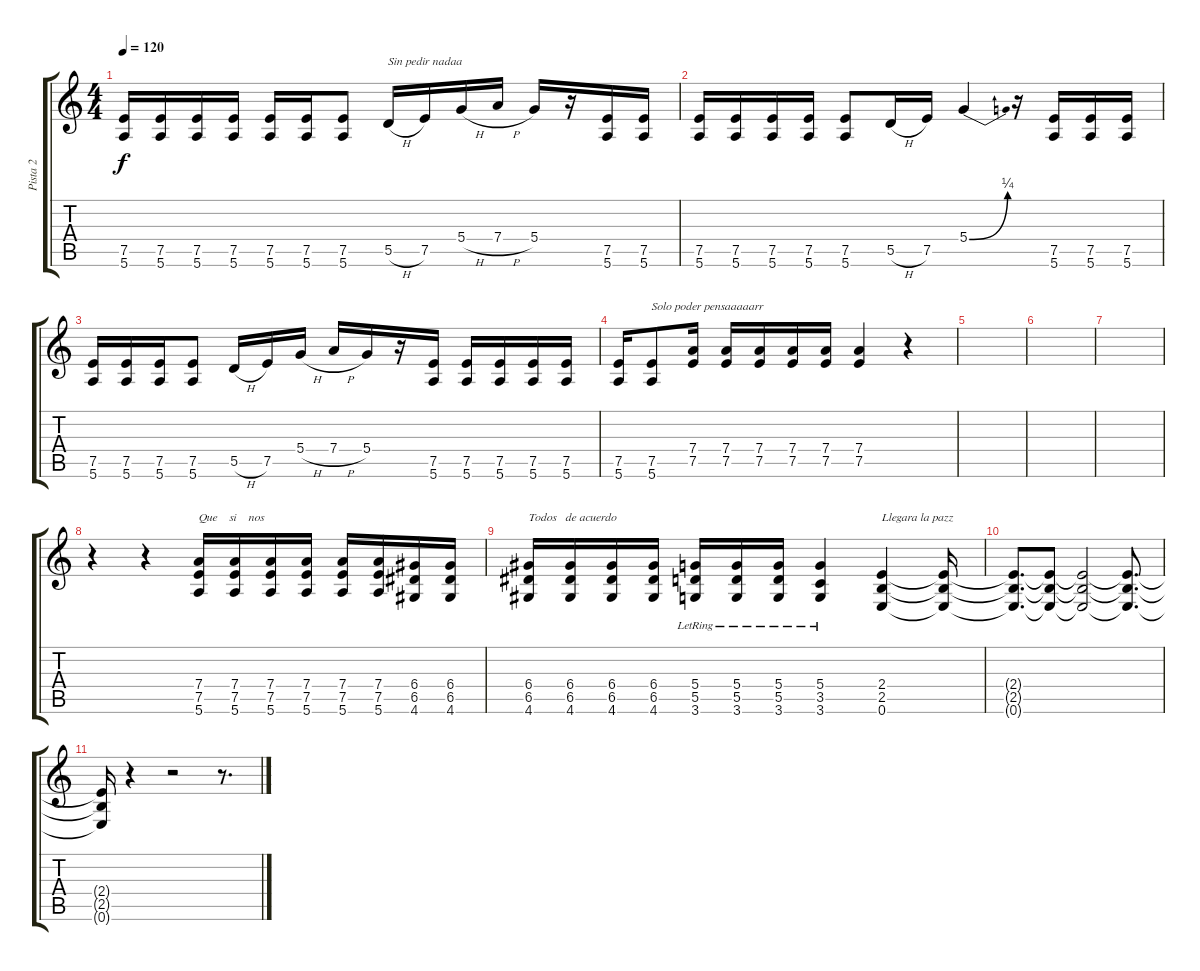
\track ("Pista 2" "Pista 2") {instrument overdrivenguitar}
\staff {score tabs}
\tuning (E4 B3 G3 D3 A2 E2) {hide}
\ts (4 4)
\tempo 120
\clef g2
\ks c
(7.5 5.6).16{dy f} (7.5 5.6).16 (7.5 5.6).16 (7.5 5.6).16 (7.5 5.6).16 (7.5 5.6).16 (7.5 5.6).8 5.5{h}.16{txt "Sin pedir nadaa"} 7.5.16 5.4{h}.16 7.4{h}.16 5.4.16 r.16 (7.5 5.6).16 (7.5 5.6).16 |
(7.5 5.6).16 (7.5 5.6).16 (7.5 5.6).16 (7.5 5.6).16 (7.5 5.6).8 5.5{h}.16 7.5.16 5.4{be (bend 0 0 60 1)}.4 r.16 (7.5 5.6).16 (7.5 5.6).16 (7.5 5.6).16 |
(7.5 5.6).16 (7.5 5.6).16 (7.5 5.6).16 (7.5 5.6).8 5.5{h}.16 7.5.16 5.4{h}.16 7.4{h}.16 5.4.16 r.16 (7.5 5.6).16 (7.5 5.6).16 (7.5 5.6).16 (7.5 5.6).16 (7.5 5.6).16 |
(7.5 5.6).16 (7.5 5.6).8{txt "Solo poder pensaaaaarr"} (7.4 7.5).16 (7.4 7.5).16 (7.4 7.5).16 (7.4 7.5).16 (7.4 7.5).16 (7.4 7.5).4 r.4 |
|
|
|
r.4 r.4 (7.4 7.5 5.6).16{txt "Que    si    nos  "} (7.4 7.5 5.6).16 (7.4 7.5 5.6).16 (7.4 7.5 5.6).16 (7.4 7.5 5.6).16 (7.4 7.5 5.6).16 (6.4 6.5 4.6).16 (6.4 6.5 4.6).16 |
(6.4 6.5 4.6).16{txt "Todos   de acuerdo"} (6.4 6.5 4.6).16 (6.4 6.5 4.6).16 (6.4 6.5 4.6).16 (5.4{lr} 5.5 3.6).16 (5.4{lr} 5.5 3.6).16 (5.4{lr} 5.5 3.6).16 (5.4 3.5 3.6{lr}).4 (2.4 2.5 0.6).4{txt "Llegara la pazz"} (2.4{t} 2.5{t} 0.6{t}).16 |
(2.4{t} 2.5{t} 0.6{t}).8{d} (2.4{t} 2.5{t} 0.6{t}).8 (2.4{t} 2.5{t} 0.6{t}).2 (2.4{t} 2.5{t} 0.6{t}).8{d} |
(2.4{t} 2.5{t} 0.6{t}).16 r.4 r.2 r.8{d}
